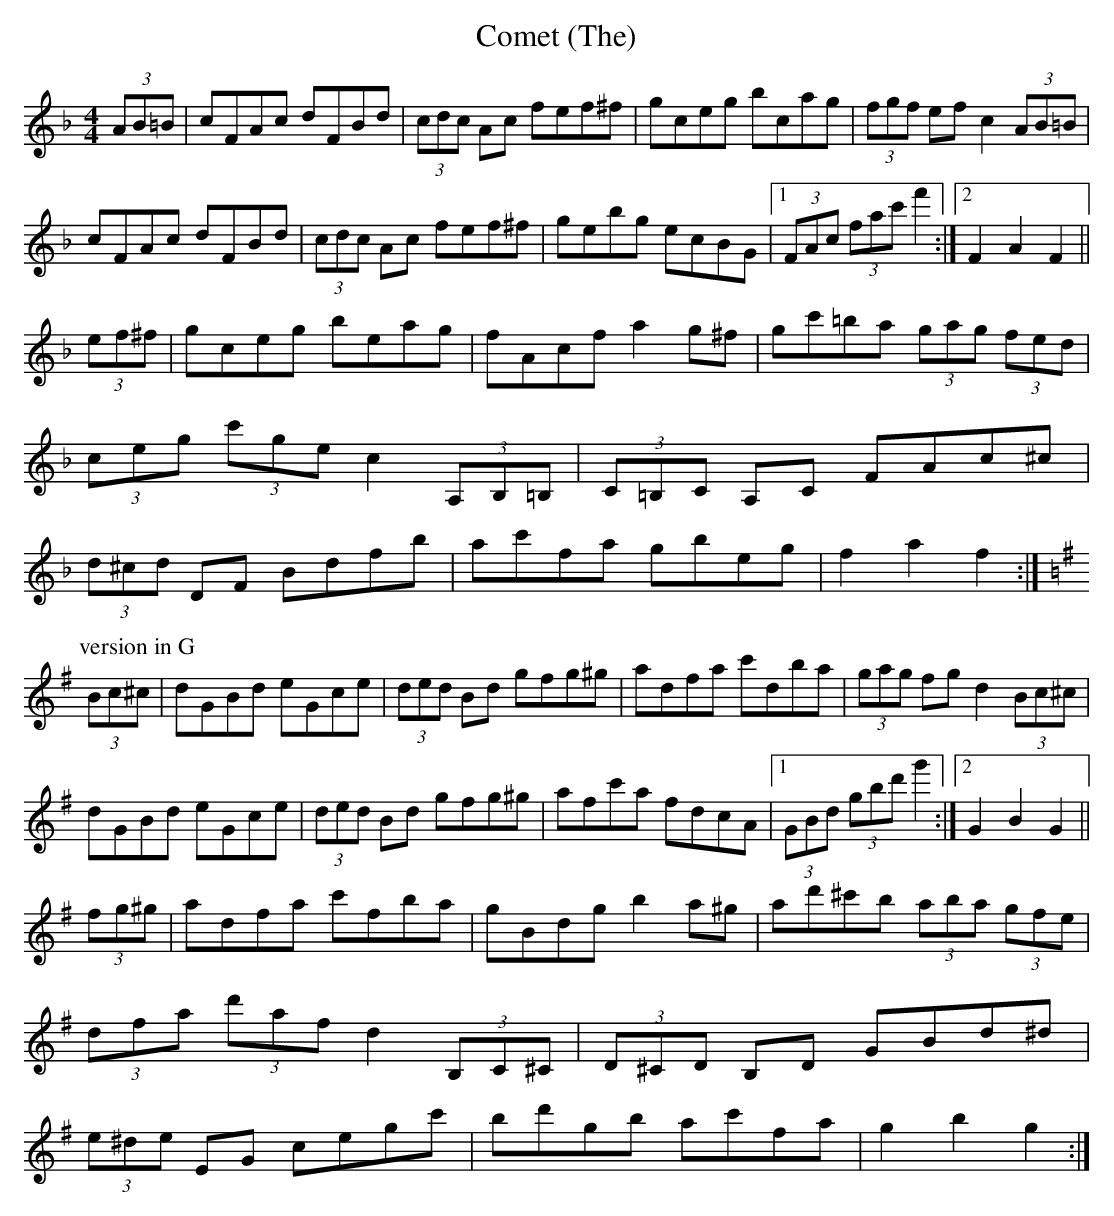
X:1
T: Comet (The)
M: 4/4
L: 1/8
K: F
(3AB=B|cFAc dFBd|(3cdc Ac fef^f|gceg bcag|\
(3fgf ef c2 (3AB=B|
cFAc dFBd|(3cdc Ac fef^f|gebg ecBG|1\
(3FAc (3fac' f'2 :|2 F2 A2 F2||
(3ef^f|gceg beag|fAcf a2 g^f|gc'=ba (3gag (3fed|
(3ceg (3c'ge c2 (3A,B,=B,|(3C=B,C A,C FAc^c|
(3d^cd DF Bdfb|ac'fa gbeg|f2 a2 f2 :|
W:
P: version in G
K:G
(3Bc^c|dGBd eGce|(3ded Bd gfg^g|adfa c'dba|\
(3gag fg d2 (3Bc^c|
dGBd eGce|(3ded Bd gfg^g|afc'a fdcA|1\
(3GBd (3gbd' g'2 :|2 G2 B2 G2||
(3fg^g|adfa c'fba|gBdg b2 a^g|ad'^c'b (3aba (3gfe|
(3dfa (3d'af d2 (3B,C^C|(3D^CD B,D GBd^d|
(3e^de EG cegc'|bd'gb ac'fa|g2 b2 g2 :|
